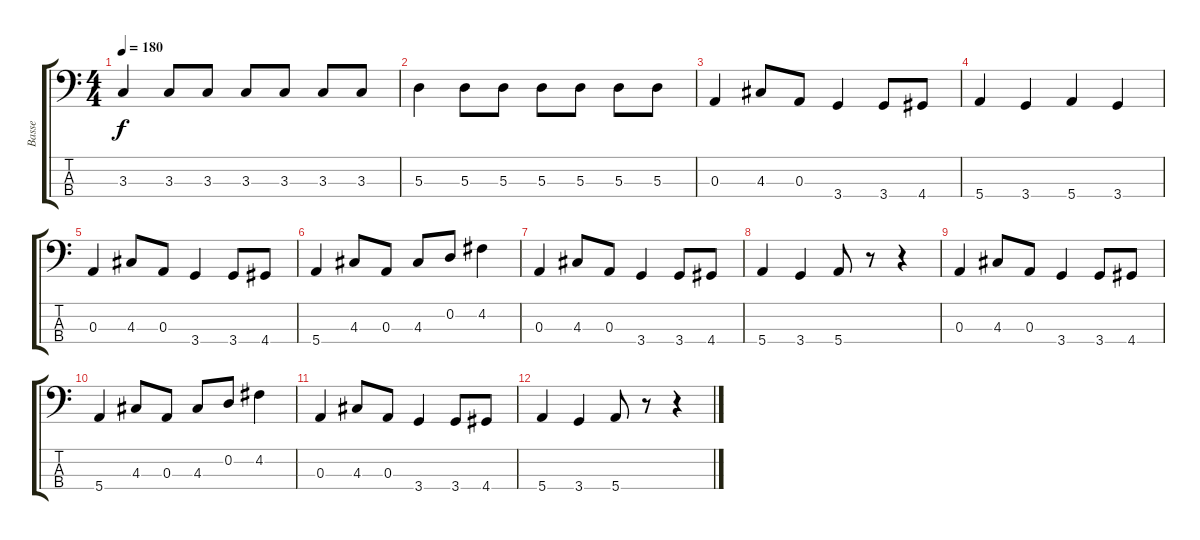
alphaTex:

\track ("Basse" "Basse") {instrument electricbassfinger}
\staff {score tabs}
\tuning (G2 D2 A1 E1) {hide}
\ts (4 4)
\tempo 180
\clef f4
\ks c
3.3.4{dy f} 3.3.8 3.3.8 3.3.8 3.3.8 3.3.8 3.3.8 |
5.3.4 5.3.8 5.3.8 5.3.8 5.3.8 5.3.8 5.3.8 |
0.3.4 4.3.8 0.3.8 3.4.4 3.4.8 4.4.8 |
5.4.4 3.4.4 5.4.4 3.4.4 |
0.3.4 4.3.8 0.3.8 3.4.4 3.4.8 4.4.8 |
5.4.4 4.3.8 0.3.8 4.3.8 0.2.8 4.2.4 |
0.3.4 4.3.8 0.3.8 3.4.4 3.4.8 4.4.8 |
5.4.4 3.4.4 5.4.8 r.8 r.4 |
0.3.4 4.3.8 0.3.8 3.4.4 3.4.8 4.4.8 |
5.4.4 4.3.8 0.3.8 4.3.8 0.2.8 4.2.4 |
0.3.4 4.3.8 0.3.8 3.4.4 3.4.8 4.4.8 |
5.4.4 3.4.4 5.4.8 r.8 r.4
